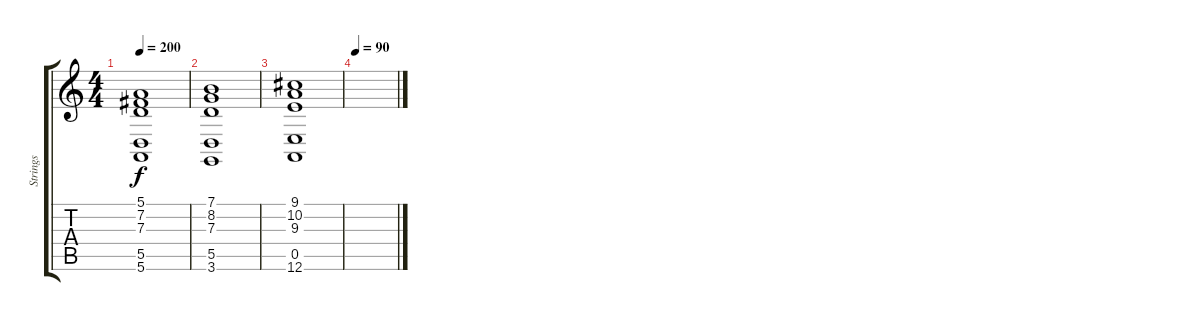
\track ("Strings" "Strings") {instrument stringensemble1}
\staff {score tabs}
\tuning (E4 B3 G3 D3 A2 E2) {hide}
\ts (4 4)
\tempo 200
\clef g2
\ks c
(5.1 7.2 7.3 5.5 5.6).1{dy f} |
(7.1 8.2 7.3 5.5 3.6).1 |
(9.1 10.2 9.3 0.5 12.6).1 |
\tempo 90
